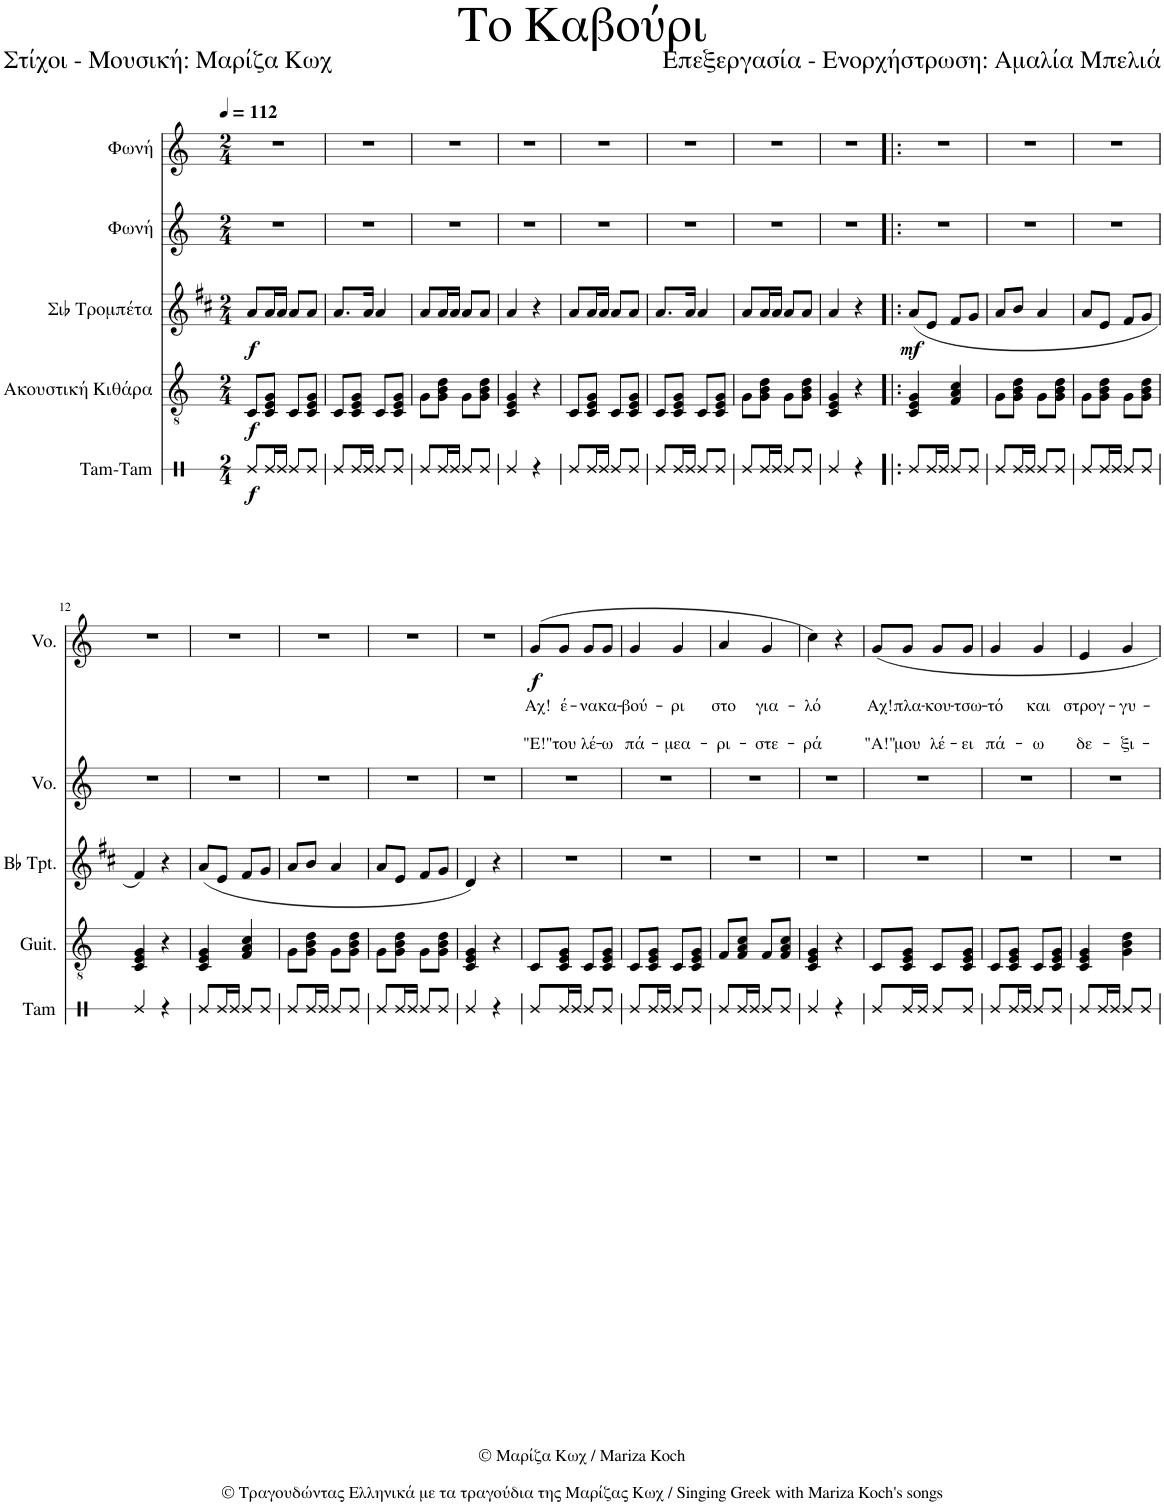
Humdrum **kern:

**kern	**dynam	**kern	**dynam	**kern	**dynam	**kern	**kern	**text	**text	**text	**dynam
*part5	*part5	*part4	*part4	*part3	*part3	*part2	*part1	*part1	*part1	*part1	*part1
*staff5	*staff5	*staff4	*staff4	*staff3	*staff3	*staff2	*staff1	*staff1	*staff1	*staff1	*staff1
*I"Tam-Tam	*	*I"Ακουστική Κιθάρα	*	*I"Σιb Τρομπέτα	*	*I"Φωνή	*I"Φωνή	*	*	*	*
*I'Tam	*	*	*	*	*	*	*	*	*	*	*
*stria1	*	*	*	*	*	*	*	*	*	*	*
*clefX	*	*clefGv2	*	*clefG2	*	*clefG2	*clefG2	*	*	*	*
*	*	*	*	*Trd1c2	*	*	*	*	*	*	*
*k[]	*	*k[]	*	*k[f#c#]	*	*k[]	*k[]	*	*	*	*
*M2/4	*	*M2/4	*	*M2/4	*	*M2/4	*M2/4	*	*	*	*
*MM112	*	*MM112	*	*MM112	*	*MM112	*MM112	*	*	*	*
=1	=1	=1	=1	=1	=1	=1	=1	=1	=1	=1	=1
!	!LO:DY:b	!	!LO:DY:b	!	!LO:DY:b	!	!	!	!	!	!
8Re/L	f	8C/L	f	8a/L	f	2r	2r	.	.	.	.
16Re/L	.	8C/ 8E/ 8G/J	.	16a/L	.	.	.	.	.	.	.
16Re/JJ	.	.	.	16a/JJ	.	.	.	.	.	.	.
8Re/L	.	8C/L	.	8a/L	.	.	.	.	.	.	.
8Re/J	.	8C/ 8E/ 8G/J	.	8a/J	.	.	.	.	.	.	.
=2	=2	=2	=2	=2	=2	=2	=2	=2	=2	=2	=2
8Re/L	.	8C/L	.	8.a/L	.	2r	2r	.	.	.	.
16Re/L	.	8C/ 8E/ 8G/J	.	.	.	.	.	.	.	.	.
16Re/JJ	.	.	.	16a/Jk	.	.	.	.	.	.	.
8Re/L	.	8C/L	.	4a/	.	.	.	.	.	.	.
8Re/J	.	8C/ 8E/ 8G/J	.	.	.	.	.	.	.	.	.
=3	=3	=3	=3	=3	=3	=3	=3	=3	=3	=3	=3
8Re/L	.	8G\L	.	8a/L	.	2r	2r	.	.	.	.
16Re/L	.	8G\ 8B\ 8d\J	.	16a/L	.	.	.	.	.	.	.
16Re/JJ	.	.	.	16a/JJ	.	.	.	.	.	.	.
8Re/L	.	8G\L	.	8a/L	.	.	.	.	.	.	.
8Re/J	.	8G\ 8B\ 8d\J	.	8a/J	.	.	.	.	.	.	.
=4	=4	=4	=4	=4	=4	=4	=4	=4	=4	=4	=4
4Re/	.	4C/ 4E/ 4G/	.	4a/	.	2r	2r	.	.	.	.
4r	.	4r	.	4r	.	.	.	.	.	.	.
=5	=5	=5	=5	=5	=5	=5	=5	=5	=5	=5	=5
8Re/L	.	8C/L	.	8a/L	.	2r	2r	.	.	.	.
16Re/L	.	8C/ 8E/ 8G/J	.	16a/L	.	.	.	.	.	.	.
16Re/JJ	.	.	.	16a/JJ	.	.	.	.	.	.	.
8Re/L	.	8C/L	.	8a/L	.	.	.	.	.	.	.
8Re/J	.	8C/ 8E/ 8G/J	.	8a/J	.	.	.	.	.	.	.
=6	=6	=6	=6	=6	=6	=6	=6	=6	=6	=6	=6
8Re/L	.	8C/L	.	8.a/L	.	2r	2r	.	.	.	.
16Re/L	.	8C/ 8E/ 8G/J	.	.	.	.	.	.	.	.	.
16Re/JJ	.	.	.	16a/Jk	.	.	.	.	.	.	.
8Re/L	.	8C/L	.	4a/	.	.	.	.	.	.	.
8Re/J	.	8C/ 8E/ 8G/J	.	.	.	.	.	.	.	.	.
=7	=7	=7	=7	=7	=7	=7	=7	=7	=7	=7	=7
8Re/L	.	8G\L	.	8a/L	.	2r	2r	.	.	.	.
16Re/L	.	8G\ 8B\ 8d\J	.	16a/L	.	.	.	.	.	.	.
16Re/JJ	.	.	.	16a/JJ	.	.	.	.	.	.	.
8Re/L	.	8G\L	.	8a/L	.	.	.	.	.	.	.
8Re/J	.	8G\ 8B\ 8d\J	.	8a/J	.	.	.	.	.	.	.
=8	=8	=8	=8	=8	=8	=8	=8	=8	=8	=8	=8
4Re/	.	4C/ 4E/ 4G/	.	4a/	.	2r	2r	.	.	.	.
4r	.	4r	.	4r	.	.	.	.	.	.	.
=9!|:	=9!|:	=9!|:	=9!|:	=9!|:	=9!|:	=9!|:	=9!|:	=9!|:	=9!|:	=9!|:	=9!|:
!	!	!	!	!	!LO:DY:b	!	!	!	!	!	!
8Re/L	.	4C/ 4E/ 4G/	.	(8a/L	mf	2r	2r	.	.	.	.
16Re/L	.	.	.	8e/J	.	.	.	.	.	.	.
16Re/JJ	.	.	.	.	.	.	.	.	.	.	.
8Re/L	.	4F/ 4A/ 4c/	.	8f#/L	.	.	.	.	.	.	.
8Re/J	.	.	.	8g/J	.	.	.	.	.	.	.
=10	=10	=10	=10	=10	=10	=10	=10	=10	=10	=10	=10
8Re/L	.	8G\L	.	8a/L	.	2r	2r	.	.	.	.
16Re/L	.	8G\ 8B\ 8d\J	.	8b/J	.	.	.	.	.	.	.
16Re/JJ	.	.	.	.	.	.	.	.	.	.	.
8Re/L	.	8G\L	.	4a/	.	.	.	.	.	.	.
8Re/J	.	8G\ 8B\ 8d\J	.	.	.	.	.	.	.	.	.
=11	=11	=11	=11	=11	=11	=11	=11	=11	=11	=11	=11
8Re/L	.	8G\L	.	8a/L	.	2r	2r	.	.	.	.
16Re/L	.	8G\ 8B\ 8d\J	.	8e/J	.	.	.	.	.	.	.
16Re/JJ	.	.	.	.	.	.	.	.	.	.	.
8Re/L	.	8G\L	.	8f#/L	.	.	.	.	.	.	.
8Re/J	.	8G\ 8B\ 8d\J	.	8g/J	.	.	.	.	.	.	.
!!LO:LB:g=z
=12	=12	=12	=12	=12	=12	=12	=12	=12	=12	=12	=12
4Re/	.	4C/ 4E/ 4G/	.	4f#/)	.	2r	2r	.	.	.	.
4r	.	4r	.	4r	.	.	.	.	.	.	.
=13	=13	=13	=13	=13	=13	=13	=13	=13	=13	=13	=13
8Re/L	.	4C/ 4E/ 4G/	.	(8a/L	.	2r	2r	.	.	.	.
16Re/L	.	.	.	8e/J	.	.	.	.	.	.	.
16Re/JJ	.	.	.	.	.	.	.	.	.	.	.
8Re/L	.	4F/ 4A/ 4c/	.	8f#/L	.	.	.	.	.	.	.
8Re/J	.	.	.	8g/J	.	.	.	.	.	.	.
=14	=14	=14	=14	=14	=14	=14	=14	=14	=14	=14	=14
8Re/L	.	8G\L	.	8a/L	.	2r	2r	.	.	.	.
16Re/L	.	8G\ 8B\ 8d\J	.	8b/J	.	.	.	.	.	.	.
16Re/JJ	.	.	.	.	.	.	.	.	.	.	.
8Re/L	.	8G\L	.	4a/	.	.	.	.	.	.	.
8Re/J	.	8G\ 8B\ 8d\J	.	.	.	.	.	.	.	.	.
=15	=15	=15	=15	=15	=15	=15	=15	=15	=15	=15	=15
8Re/L	.	8G\L	.	8a/L	.	2r	2r	.	.	.	.
16Re/L	.	8G\ 8B\ 8d\J	.	8e/J	.	.	.	.	.	.	.
16Re/JJ	.	.	.	.	.	.	.	.	.	.	.
8Re/L	.	8G\L	.	8f#/L	.	.	.	.	.	.	.
8Re/J	.	8G\ 8B\ 8d\J	.	8g/J	.	.	.	.	.	.	.
=16	=16	=16	=16	=16	=16	=16	=16	=16	=16	=16	=16
4Re/	.	4C/ 4E/ 4G/	.	4d/)	.	2r	2r	.	.	.	.
4r	.	4r	.	4r	.	.	.	.	.	.	.
=17	=17	=17	=17	=17	=17	=17	=17	=17	=17	=17	=17
!	!	!	!	!	!	!	!	!LO:LY:b	!	!LO:LY:b	!LO:DY:b
8Re/L	.	8C/L	.	2r	.	2r	(8g/L	Αχ!	.	"Ε!"	f
!	!	!	!	!	!	!	!	!LO:LY:b	!	!LO:LY:b	!
16Re/L	.	8C/ 8E/ 8G/J	.	.	.	.	8g/J	έ-	.	του	.
16Re/JJ	.	.	.	.	.	.	.	.	.	.	.
!	!	!	!	!	!	!	!	!LO:LY:b	!	!LO:LY:b	!
8Re/L	.	8C/L	.	.	.	.	8g/L	-να	.	λέ-	.
!	!	!	!	!	!	!	!	!LO:LY:b	!	!LO:LY:b	!
8Re/J	.	8C/ 8E/ 8G/J	.	.	.	.	8g/J	κα-	.	-ω	.
=18	=18	=18	=18	=18	=18	=18	=18	=18	=18	=18	=18
!	!	!	!	!	!	!	!	!LO:LY:b	!	!LO:LY:b	!
8Re/L	.	8C/L	.	2r	.	2r	4g/	-βού-	.	πά-	.
16Re/L	.	8C/ 8E/ 8G/J	.	.	.	.	.	.	.	.	.
16Re/JJ	.	.	.	.	.	.	.	.	.	.	.
!	!	!	!	!	!	!	!	!LO:LY:b	!	!LO:LY:b	!
8Re/L	.	8C/L	.	.	.	.	4g/	-ρι	.	-μεα-	.
8Re/J	.	8C/ 8E/ 8G/J	.	.	.	.	.	.	.	.	.
=19	=19	=19	=19	=19	=19	=19	=19	=19	=19	=19	=19
!	!	!	!	!	!	!	!	!LO:LY:b	!	!LO:LY:b	!
8Re/L	.	8F/L	.	2r	.	2r	4a/	στο	.	-ρι-	.
16Re/L	.	8F/ 8A/ 8c/J	.	.	.	.	.	.	.	.	.
16Re/JJ	.	.	.	.	.	.	.	.	.	.	.
!	!	!	!	!	!	!	!	!LO:LY:b	!	!LO:LY:b	!
8Re/L	.	8F/L	.	.	.	.	4g/	για-	.	-στε-	.
8Re/J	.	8F/ 8A/ 8c/J	.	.	.	.	.	.	.	.	.
=20	=20	=20	=20	=20	=20	=20	=20	=20	=20	=20	=20
!	!	!	!	!	!	!	!	!LO:LY:b	!	!LO:LY:b	!
4Re/	.	4C/ 4E/ 4G/	.	2r	.	2r	4cc\)	-λό	.	-ρά	.
4r	.	4r	.	.	.	.	4r	.	.	.	.
=21	=21	=21	=21	=21	=21	=21	=21	=21	=21	=21	=21
!	!	!	!	!	!	!	!	!LO:LY:b	!	!LO:LY:b	!
8Re/L	.	8C/L	.	2r	.	2r	8g/L	Αχ!	.	"Α!"	.
!	!	!	!	!	!	!	!	!LO:LY:b	!	!LO:LY:b	!
16Re/L	.	8C/ 8E/ 8G/J	.	.	.	.	8g/J	πλα-	.	μου	.
16Re/JJ	.	.	.	.	.	.	.	.	.	.	.
!	!	!	!	!	!	!	!	!LO:LY:b	!	!LO:LY:b	!
8Re/L	.	8C/L	.	.	.	.	8g/L	-κου-	.	λέ-	.
!	!	!	!	!	!	!	!	!LO:LY:b	!	!LO:LY:b	!
8Re/J	.	8C/ 8E/ 8G/J	.	.	.	.	8g/J	-τσω-	.	-ει	.
=22	=22	=22	=22	=22	=22	=22	=22	=22	=22	=22	=22
!	!	!	!	!	!	!	!	!LO:LY:b	!	!LO:LY:b	!
8Re/L	.	8C/L	.	2r	.	2r	4g/	-τό	.	πά-	.
16Re/L	.	8C/ 8E/ 8G/J	.	.	.	.	.	.	.	.	.
16Re/JJ	.	.	.	.	.	.	.	.	.	.	.
!	!	!	!	!	!	!	!	!LO:LY:b	!	!LO:LY:b	!
8Re/L	.	8C/L	.	.	.	.	4g/	και	.	-ω	.
8Re/J	.	8C/ 8E/ 8G/J	.	.	.	.	.	.	.	.	.
=23	=23	=23	=23	=23	=23	=23	=23	=23	=23	=23	=23
!	!	!	!	!	!	!	!	!LO:LY:b	!	!LO:LY:b	!
8Re/L	.	4C/ 4E/ 4G/	.	2r	.	2r	4e/	στρογ-	.	δε-	.
16Re/L	.	.	.	.	.	.	.	.	.	.	.
16Re/JJ	.	.	.	.	.	.	.	.	.	.	.
!	!	!	!	!	!	!	!	!LO:LY:b	!	!LO:LY:b	!
8Re/L	.	4G\ 4B\ 4d\	.	.	.	.	4g/	-γυ-	.	-ξι-	.
8Re/J	.	.	.	.	.	.	.	.	.	.	.
=	=	=	=	=	=	=	=	=	=	=	=
*-	*-	*-	*-	*-	*-	*-	*-	*-	*-	*-	*-
